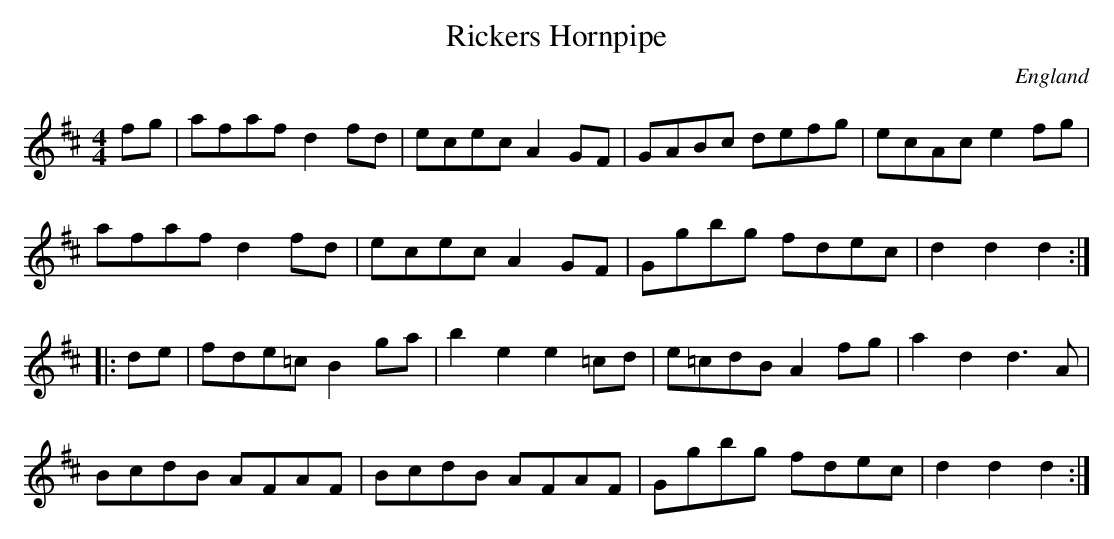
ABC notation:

X:1
T:Rickers Hornpipe
L:1/8
M:4/4
O:England
K:D major
fg |\
afaf d2fd | ecec A2GF | GABc defg | ecAc e2fg |
afaf d2fd | ecec A2GF | Ggbg fdec | d2d2 d2 ::
de |\
fde=c B2ga | b2e2 e2=cd | e=cdB A2fg | a2d2 d3A |
BcdB AFAF | BcdB AFAF | Ggbg fdec | d2d2 d2:|
